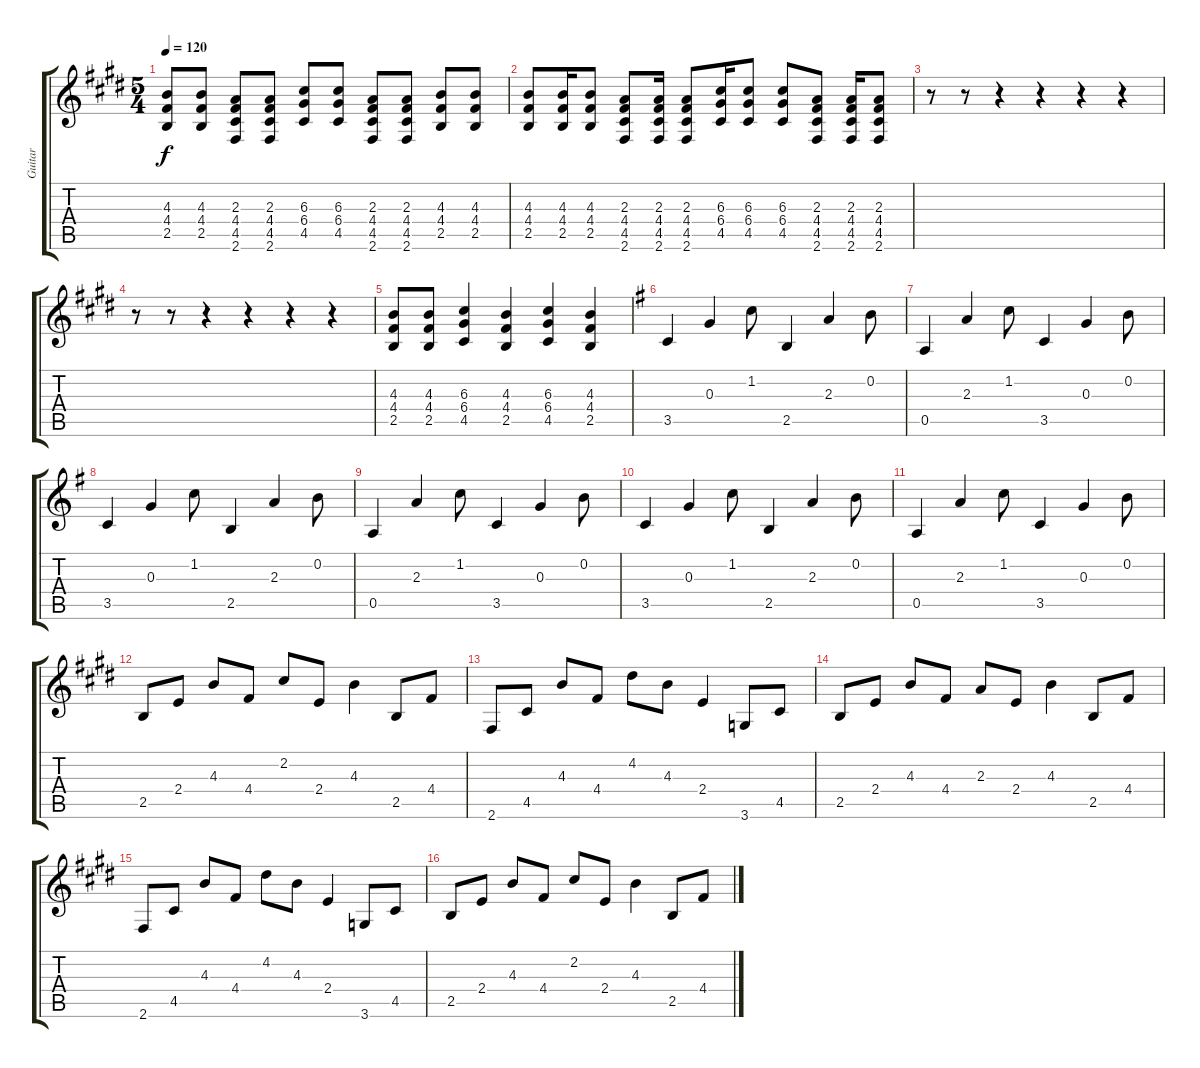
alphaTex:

\track ("Guitar" "Guitar") {instrument acousticguitarnylon}
\staff {score tabs}
\tuning (E4 B3 G3 D3 A2 E2) {hide}
\ts (5 4)
\tempo 120
\clef g2
\ks e
(4.3 4.4 2.5).8{dy f} (4.3 4.4 2.5).8 (2.3 4.4 4.5 2.6).8 (2.3 4.4 4.5 2.6).8 (6.3 6.4 4.5).8 (6.3 6.4 4.5).8 (2.3 4.4 4.5 2.6).8 (2.3 4.4 4.5 2.6).8 (4.3 4.4 2.5).8 (4.3 4.4 2.5).8 |
(4.3 4.4 2.5).8 (4.3 4.4 2.5).16 (4.3 4.4 2.5).8 (2.3 4.4 4.5 2.6).8 (2.3 4.4 4.5 2.6).16 (2.3 4.4 4.5 2.6).8 (6.3 6.4 4.5).16 (6.3 6.4 4.5).8 (6.3 6.4 4.5).8 (2.3 4.4 4.5 2.6).8 (2.3 4.4 4.5 2.6).16 (2.3 4.4 4.5 2.6).8 |
r.8 r.8 r.4 r.4 r.4 r.4 |
r.8 r.8 r.4 r.4 r.4 r.4 |
(4.3 4.4 2.5).8 (4.3 4.4 2.5).8 (6.3 6.4 4.5).4 (4.3 4.4 2.5).4 (6.3 6.4 4.5).4 (4.3 4.4 2.5).4 |
\ks g
3.5.4{instrument acousticguitarnylon} 0.3.4 1.2.8 2.5.4 2.3.4 0.2.8 |
0.5.4 2.3.4 1.2.8 3.5.4 0.3.4 0.2.8 |
3.5.4{instrument acousticguitarnylon} 0.3.4 1.2.8 2.5.4 2.3.4 0.2.8 |
0.5.4 2.3.4 1.2.8 3.5.4 0.3.4 0.2.8 |
3.5.4{instrument acousticguitarnylon} 0.3.4 1.2.8 2.5.4 2.3.4 0.2.8 |
0.5.4 2.3.4 1.2.8 3.5.4 0.3.4 0.2.8 |
\ks e
2.5.8{instrument acousticguitarnylon} 2.4.8 4.3.8 4.4.8 2.2.8 2.4.8 4.3.4 2.5.8 4.4.8 |
2.6.8 4.5.8 4.3.8 4.4.8 4.2.8 4.3.8 2.4.4 3.6.8 4.5.8 |
2.5.8 2.4.8 4.3.8 4.4.8 2.3.8 2.4.8 4.3.4 2.5.8 4.4.8 |
2.6.8 4.5.8 4.3.8 4.4.8 4.2.8 4.3.8 2.4.4 3.6.8 4.5.8 |
2.5.8{instrument acousticguitarnylon} 2.4.8 4.3.8 4.4.8 2.2.8 2.4.8 4.3.4 2.5.8 4.4.8
